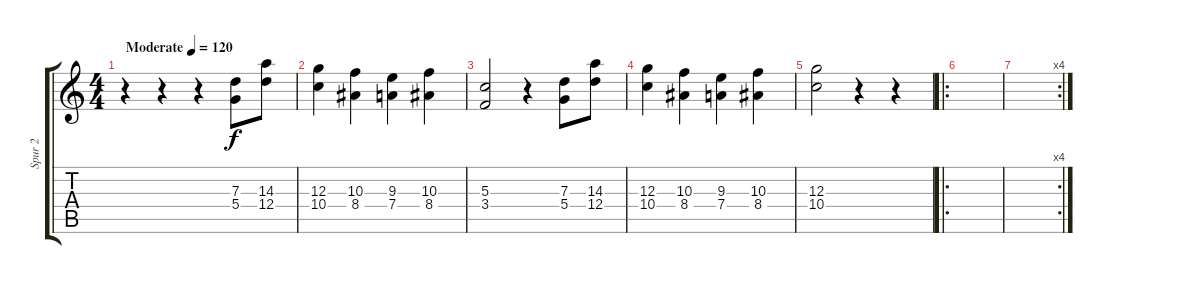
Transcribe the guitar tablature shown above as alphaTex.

\track ("Spur 2" "Spur 2") {instrument acousticguitarsteel}
\staff {score tabs}
\tuning (E4 B3 G3 D3 A2 E2) {hide}
\ts (4 4)
\tempo (120 "Moderate")
\clef g2
\ks c
r.4{dy f instrument acousticguitarsteel} r.4 r.4 (7.3 5.4).8 (14.3 12.4).8 |
(12.3 10.4).4 (10.3 8.4).4 (9.3 7.4).4 (10.3 8.4).4 |
(5.3 3.4).2 r.4 (7.3 5.4).8 (14.3 12.4).8 |
(12.3 10.4).4 (10.3 8.4).4 (9.3 7.4).4 (10.3 8.4).4 |
(12.3 10.4).2 r.4 r.4 |
\ro
|
\rc 4
